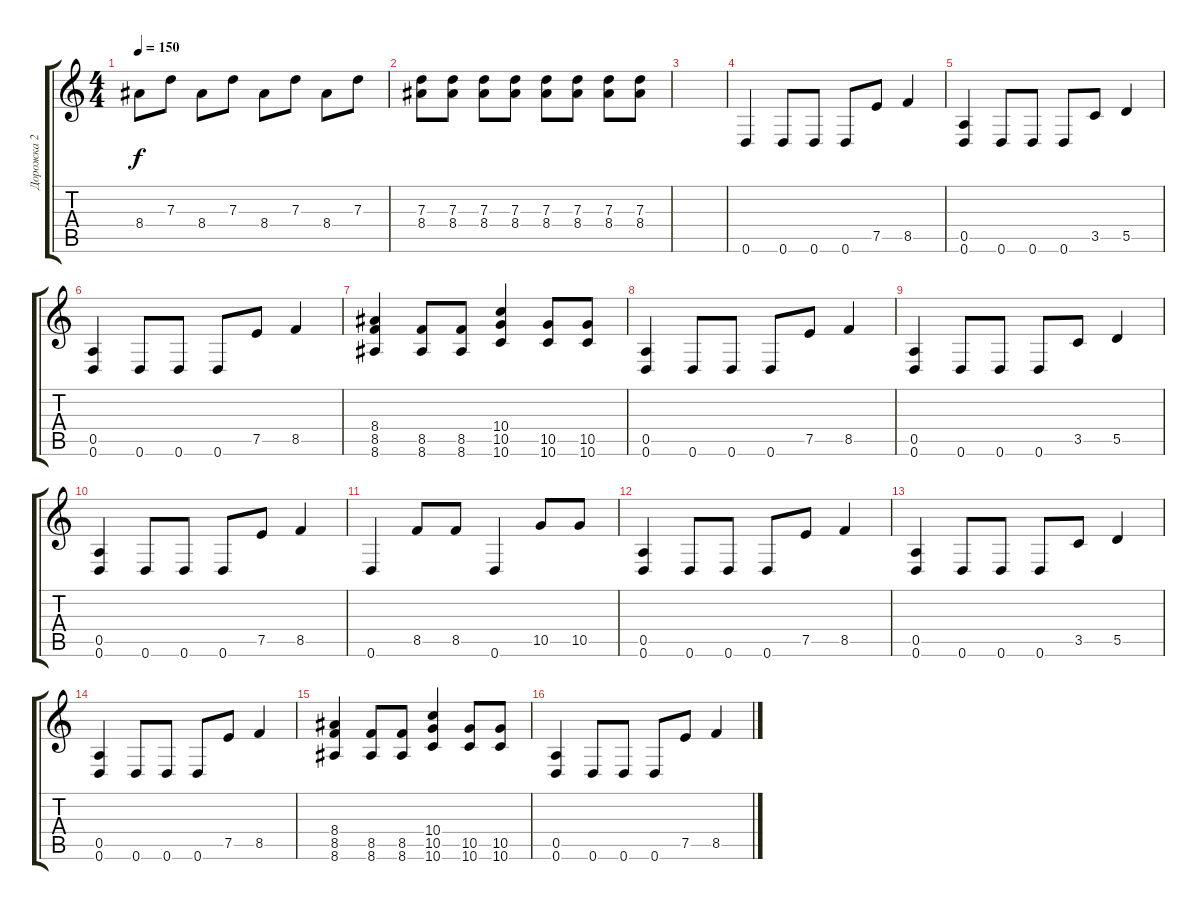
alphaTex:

\track ("Дорожка 2" "Дорожка 2") {instrument acousticguitarsteel}
\staff {score tabs}
\tuning (E4 B3 G3 D3 A2 D2) {hide}
\ts (4 4)
\tempo 150
\clef g2
\ks c
8.4.8{dy f} 7.3.8 8.4.8 7.3.8 8.4.8 7.3.8 8.4.8 7.3.8 |
(7.3 8.4).8 (7.3 8.4).8 (7.3 8.4).8 (7.3 8.4).8 (7.3 8.4).8 (7.3 8.4).8 (7.3 8.4).8 (7.3 8.4).8 |
|
0.6.4 0.6.8 0.6.8 0.6.8 7.5.8 8.5.4 |
(0.5 0.6).4 0.6.8 0.6.8 0.6.8 3.5.8 5.5.4 |
(0.5 0.6).4 0.6.8 0.6.8 0.6.8 7.5.8 8.5.4 |
(8.4 8.5 8.6).4 (8.5 8.6).8 (8.5 8.6).8 (10.4 10.5 10.6).4 (10.5 10.6).8 (10.5 10.6).8 |
(0.5 0.6).4 0.6.8 0.6.8 0.6.8 7.5.8 8.5.4 |
(0.5 0.6).4 0.6.8 0.6.8 0.6.8 3.5.8 5.5.4 |
(0.5 0.6).4 0.6.8 0.6.8 0.6.8 7.5.8 8.5.4 |
0.6.4 8.5.8 8.5.8 0.6.4 10.5.8 10.5.8 |
(0.5 0.6).4 0.6.8 0.6.8 0.6.8 7.5.8 8.5.4 |
(0.5 0.6).4 0.6.8 0.6.8 0.6.8 3.5.8 5.5.4 |
(0.5 0.6).4 0.6.8 0.6.8 0.6.8 7.5.8 8.5.4 |
(8.4 8.5 8.6).4 (8.5 8.6).8 (8.5 8.6).8 (10.4 10.5 10.6).4 (10.5 10.6).8 (10.5 10.6).8 |
(0.5 0.6).4 0.6.8 0.6.8 0.6.8 7.5.8 8.5.4
